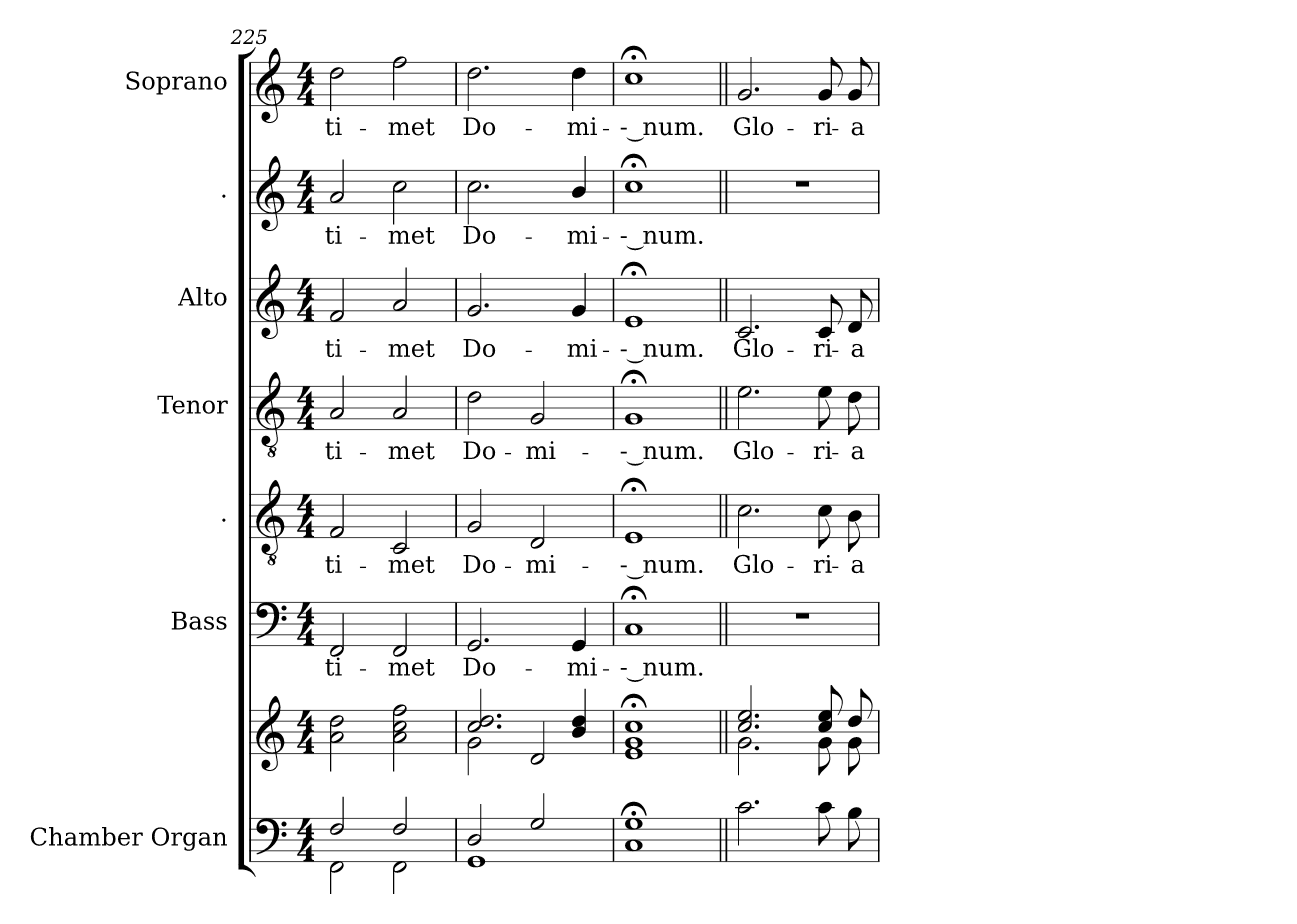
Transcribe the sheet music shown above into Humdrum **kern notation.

**kern	**kern	**kern	**text	**kern	**text	**kern	**text	**kern	**text	**kern	**text	**kern	**text
*part7	*part7	*part6	*part6	*part5	*part5	*part4	*part4	*part3	*part3	*part2	*part2	*part1	*part1
*staff8	*staff7	*staff6	*staff6	*staff5	*staff5	*staff4	*staff4	*staff3	*staff3	*staff2	*staff2	*staff1	*staff1
*I"Chamber  Organ	*	*I"Bass	*	*I".	*	*I"Tenor	*	*I"Alto	*	*I".	*	*I"Soprano	*
*I'Org.	*	*I'B.	*	*	*	*I'T.	*	*I'A.	*	*	*	*I'S.	*
*clefF4	*clefG2	*clefF4	*	*clefGv2	*	*clefGv2	*	*clefG2	*	*clefG2	*	*clefG2	*
*	*	*	*	*ITrd7c12	*	*ITrd7c12	*	*	*	*	*	*	*
*k[]	*k[]	*k[]	*	*k[]	*	*k[]	*	*k[]	*	*k[]	*	*k[]	*
*C:	*C:	*C:	*	*C:	*	*C:	*	*C:	*	*C:	*	*C:	*
*M4/4	*M4/4	*M4/4	*	*M4/4	*	*M4/4	*	*M4/4	*	*M4/4	*	*M4/4	*
=225	=225	=225	=225	=225	=225	=225	=225	=225	=225	=225	=225	=225	=225
*^	*	*	*	*	*	*	*	*	*	*	*	*	*
!	!	!	!	!LO:LY:b:color=#000000	!	!	!	!	!	!	!	!	!	!
!	!	!	!	!	!	!LO:LY:b:color=#000000	!	!	!	!	!	!	!	!
!	!	!	!	!	!	!	!	!LO:LY:b:color=#000000	!	!	!	!	!	!
!	!	!	!	!	!	!	!	!	!	!LO:LY:b:color=#000000	!	!	!	!
!	!	!	!	!	!	!	!	!	!	!	!	!LO:LY:b:color=#000000	!	!
!	!	!	!	!	!	!	!	!	!	!	!	!	!	!LO:LY:b:color=#000000
2Fi/	2FFi\	2ai\ 2ddi	2FFi/	ti-	2FFi/	ti-	2AAi/	ti-	2fi/	ti-	2ai/	ti-	2ddi\	ti-
!	!	!	!	!LO:LY:b:color=#000000	!	!	!	!	!	!	!	!	!	!
!	!	!	!	!	!	!LO:LY:b:color=#000000	!	!	!	!	!	!	!	!
!	!	!	!	!	!	!	!	!LO:LY:b:color=#000000	!	!	!	!	!	!
!	!	!	!	!	!	!	!	!	!	!LO:LY:b:color=#000000	!	!	!	!
!	!	!	!	!	!	!	!	!	!	!	!	!LO:LY:b:color=#000000	!	!
!	!	!	!	!	!	!	!	!	!	!	!	!	!	!LO:LY:b:color=#000000
2Fi/	2FFi\	2ai\ 2cci 2ffi	2FFi/	-met	2CCi/	-met	2AAi/	-met	2ai/	-met	2cci\	-met	2ffi\	-met
=226	=226	=226	=226	=226	=226	=226	=226	=226	=226	=226	=226	=226	=226	=226
*	*	*^	*	*	*	*	*	*	*	*	*	*	*	*
!	!	!	!	!	!LO:LY:b:color=#000000	!	!	!	!	!	!	!	!	!	!
!	!	!	!	!	!	!	!LO:LY:b:color=#000000	!	!	!	!	!	!	!	!
!	!	!	!	!	!	!	!	!	!LO:LY:b:color=#000000	!	!	!	!	!	!
!	!	!	!	!	!	!	!	!	!	!	!LO:LY:b:color=#000000	!	!	!	!
!	!	!	!	!	!	!	!	!	!	!	!	!	!LO:LY:b:color=#000000	!	!
!	!	!	!	!	!	!	!	!	!	!	!	!	!	!	!LO:LY:b:color=#000000
2Di/	1GGi	2.cci/ 2.ddi	2gi\	2.GGi/	Do-	2GGi/	Do-	2Di\	Do-	2.gi/	Do-	2.cci\	Do-	2.ddi\	Do-
!	!	!	!	!	!	!	!LO:LY:b:color=#000000	!	!	!	!	!	!	!	!
!	!	!	!	!	!	!	!	!	!LO:LY:b:color=#000000	!	!	!	!	!	!
2Gi/	.	.	2di/	.	.	2DDi/	-mi-	2GGi/	-mi-	.	.	.	.	.	.
!	!	!	!	!	!LO:LY:b:color=#000000	!	!	!	!	!	!	!	!	!	!
!	!	!	!	!	!	!	!	!	!	!	!LO:LY:b:color=#000000	!	!	!	!
!	!	!	!	!	!	!	!	!	!	!	!	!	!LO:LY:b:color=#000000	!	!
!	!	!	!	!	!	!	!	!	!	!	!	!	!	!	!LO:LY:b:color=#000000
.	.	4bi/ 4ddi	.	4GGi/	-mi-	.	.	.	.	4gi/	-mi-	4bi/	-mi-	4ddi\	-mi-
*	*	*v	*v	*	*	*	*	*	*	*	*	*	*	*	*
=227	=227	=227	=227	=227	=227	=227	=227	=227	=227	=227	=227	=227	=227	=227
!	!	!	!	!LO:LY:b:color=#000000	!	!	!	!	!	!	!	!	!	!
!	!	!	!	!	!	!LO:LY:b:color=#000000	!	!	!	!	!	!	!	!
!	!	!	!	!	!	!	!	!LO:LY:b:color=#000000	!	!	!	!	!	!
!	!	!	!	!	!	!	!	!	!	!LO:LY:b:color=#000000	!	!	!	!
!	!	!	!	!	!	!	!	!	!	!	!	!LO:LY:b:color=#000000	!	!
!	!	!	!	!	!	!	!	!	!	!	!	!	!	!LO:LY:b:color=#000000
1G;i	1Ci	1ei; 1gi; 1cci;	1C;i	-- num.	1EE;i	-- num.	1GG;i	-- num.	1e;i	-- num.	1cc;i	-- num.	1cc;i	-- num.
*v	*v	*	*	*	*	*	*	*	*	*	*	*	*	*
!!LO:LB:g=z
=228||	=228||	=228||	=228||	=228||	=228||	=228||	=228||	=228||	=228||	=228||	=228||	=228||	=228||
*	*^	*	*	*	*	*	*	*	*	*	*	*	*
*^	*	*	*	*	*	*	*	*	*	*	*	*	*	*
!	!	!	!	!	!	!	!LO:LY:b:color=#000000	!	!	!	!	!	!	!	!
*v	*v	*	*	*	*	*	*	*	*	*	*	*	*	*	*
*^	*	*	*	*	*	*	*	*	*	*	*	*	*	*
!	!	!	!	!	!	!	!	!	!LO:LY:b:color=#000000	!	!	!	!	!	!
*v	*v	*	*	*	*	*	*	*	*	*	*	*	*	*	*
*^	*	*	*	*	*	*	*	*	*	*	*	*	*	*
!	!	!	!	!	!	!	!	!	!	!	!LO:LY:b:color=#000000	!	!	!	!
*v	*v	*	*	*	*	*	*	*	*	*	*	*	*	*	*
*^	*	*	*	*	*	*	*	*	*	*	*	*	*	*
!	!	!	!	!	!	!	!	!	!	!	!	!	!	!	!LO:LY:b:color=#000000
*v	*v	*	*	*	*	*	*	*	*	*	*	*	*	*	*
2.ci\	2.cci/ 2.eei	2.gi\	1r	.	2.Ci\	Glo-	2.Ei\	Glo-	2.ci/	Glo-	1r	.	2.gi/	Glo-
!	!	!	!	!	!	!LO:LY:b:color=#000000	!	!	!	!	!	!	!	!
!	!	!	!	!	!	!	!	!LO:LY:b:color=#000000	!	!	!	!	!	!
!	!	!	!	!	!	!	!	!	!	!LO:LY:b:color=#000000	!	!	!	!
!	!	!	!	!	!	!	!	!	!	!	!	!	!	!LO:LY:b:color=#000000
8ci\	8cci/ 8eei	8gi\	.	.	8Ci\	-ri-	8Ei\	-ri-	8ci/	-ri-	.	.	8gi/	-ri-
!	!	!	!	!	!	!LO:LY:b:color=#000000	!	!	!	!	!	!	!	!
!	!	!	!	!	!	!	!	!LO:LY:b:color=#000000	!	!	!	!	!	!
!	!	!	!	!	!	!	!	!	!	!LO:LY:b:color=#000000	!	!	!	!
!	!	!	!	!	!	!	!	!	!	!	!	!	!	!LO:LY:b:color=#000000
8Bi\	8ddi/	8gi\	.	.	8BBi\	-a	8Di\	-a	8di/	-a	.	.	8gi/	-a
*	*v	*v	*	*	*	*	*	*	*	*	*	*	*	*
=	=	=	=	=	=	=	=	=	=	=	=	=	=
*-	*-	*-	*-	*-	*-	*-	*-	*-	*-	*-	*-	*-	*-
